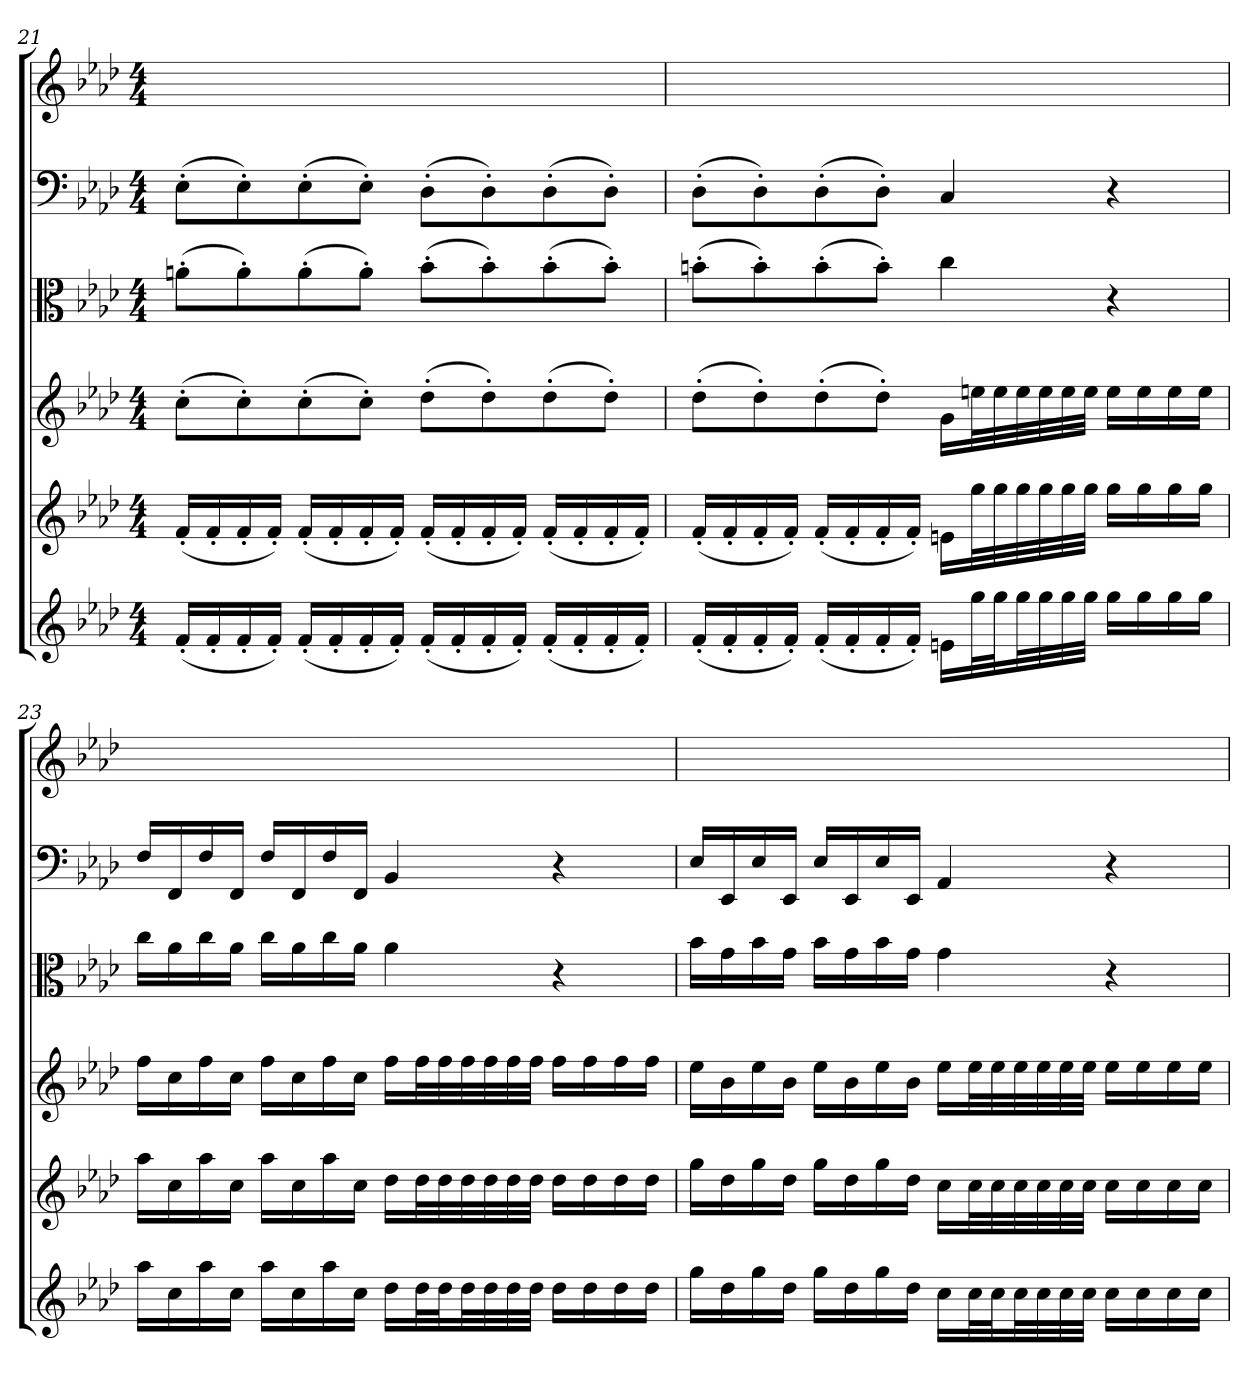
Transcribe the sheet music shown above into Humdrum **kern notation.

**kern	**kern	**kern	**kern	**kern	**kern
*part6	*part5	*part4	*part3	*part2	*part1
*staff6	*staff5	*staff4	*staff3	*staff2	*staff1
*clefG2	*clefG2	*clefG2	*clefC3	*clefF4	*clefG2
*k[b-e-a-d-]	*k[b-e-a-d-]	*k[b-e-a-d-]	*k[b-e-a-d-]	*k[b-e-a-d-]	*k[b-e-a-d-]
*f:	*f:	*f:	*f:	*f:	*f:
*M4/4	*M4/4	*M4/4	*M4/4	*M4/4	*M4/4
=21	=21	=21	=21	=21	=21
(16f'/LL	(16f'/LL	(8cc'\L	(8an'\L	(8E-'\L	1ryy
16f'/	16f'/	.	.	.	.
16f'/	16f'/	8cc'\)	8a'\)	8E-'\)	.
16f'/JJ)	16f'/JJ)	.	.	.	.
(16f'/LL	(16f'/LL	(8cc'\	(8a'\	(8E-'\	.
16f'/	16f'/	.	.	.	.
16f'/	16f'/	8cc'\J)	8a'\J)	8E-'\J)	.
16f'/JJ)	16f'/JJ)	.	.	.	.
(16f'/LL	(16f'/LL	(8dd-'\L	(8b-'\L	(8D-'\L	.
16f'/	16f'/	.	.	.	.
16f'/	16f'/	8dd-'\)	8b-'\)	8D-'\)	.
16f'/JJ)	16f'/JJ)	.	.	.	.
(16f'/LL	(16f'/LL	(8dd-'\	(8b-'\	(8D-'\	.
16f'/	16f'/	.	.	.	.
16f'/	16f'/	8dd-'\J)	8b-'\J)	8D-'\J)	.
16f'/JJ)	16f'/JJ)	.	.	.	.
=22	=22	=22	=22	=22	=22
(16f'/LL	(16f'/LL	(8dd-'\L	(8bn'\L	(8D-'\L	1ryy
16f'/	16f'/	.	.	.	.
16f'/	16f'/	8dd-'\)	8b'\)	8D-'\)	.
16f'/JJ)	16f'/JJ)	.	.	.	.
(16f'/LL	(16f'/LL	(8dd-'\	(8b'\	(8D-'\	.
16f'/	16f'/	.	.	.	.
16f'/	16f'/	8dd-'\J)	8b'\J)	8D-'\J)	.
16f'/JJ)	16f'/JJ)	.	.	.	.
16en\LL	16en\LL	16g\LL	4cc\	4C/	.
32gg\L	32gg\L	32een\L	.	.	.
32gg\J	32gg\	32ee\	.	.	.
32gg\L	32gg\	32ee\	.	.	.
32gg\	32gg\	32ee\	.	.	.
32gg\	32gg\	32ee\	.	.	.
32gg\JJJ	32gg\JJJ	32ee\JJJ	.	.	.
16gg\LL	16gg\LL	16ee\LL	4r	4r	.
16gg\	16gg\	16ee\	.	.	.
16gg\	16gg\	16ee\	.	.	.
16gg\JJ	16gg\JJ	16ee\JJ	.	.	.
=23	=23	=23	=23	=23	=23
16aa-\LL	16aa-\LL	16ff\LL	16cc\LL	16F/LL	1ryy
16cc\	16cc\	16cc\	16a-\	16FF/	.
16aa-\	16aa-\	16ff\	16cc\	16F/	.
16cc\JJ	16cc\JJ	16cc\JJ	16a-\JJ	16FF/JJ	.
16aa-\LL	16aa-\LL	16ff\LL	16cc\LL	16F/LL	.
16cc\	16cc\	16cc\	16a-\	16FF/	.
16aa-\	16aa-\	16ff\	16cc\	16F/	.
16cc\JJ	16cc\JJ	16cc\JJ	16a-\JJ	16FF/JJ	.
16dd-\LL	16dd-\LL	16ff\LL	4a-\	4BB-/	.
32dd-\L	32dd-\L	32ff\L	.	.	.
32dd-\J	32dd-\	32ff\	.	.	.
32dd-\L	32dd-\	32ff\	.	.	.
32dd-\	32dd-\	32ff\	.	.	.
32dd-\	32dd-\	32ff\	.	.	.
32dd-\JJJ	32dd-\JJJ	32ff\JJJ	.	.	.
16dd-\LL	16dd-\LL	16ff\LL	4r	4r	.
16dd-\	16dd-\	16ff\	.	.	.
16dd-\	16dd-\	16ff\	.	.	.
16dd-\JJ	16dd-\JJ	16ff\JJ	.	.	.
=24	=24	=24	=24	=24	=24
16gg\LL	16gg\LL	16ee-\LL	16b-\LL	16E-/LL	1ryy
16dd-\	16dd-\	16b-\	16g\	16EE-/	.
16gg\	16gg\	16ee-\	16b-\	16E-/	.
16dd-\JJ	16dd-\JJ	16b-\JJ	16g\JJ	16EE-/JJ	.
16gg\LL	16gg\LL	16ee-\LL	16b-\LL	16E-/LL	.
16dd-\	16dd-\	16b-\	16g\	16EE-/	.
16gg\	16gg\	16ee-\	16b-\	16E-/	.
16dd-\JJ	16dd-\JJ	16b-\JJ	16g\JJ	16EE-/JJ	.
16cc\LL	16cc\LL	16ee-\LL	4g\	4AA-/	.
32cc\L	32cc\L	32ee-\L	.	.	.
32cc\J	32cc\	32ee-\	.	.	.
32cc\L	32cc\	32ee-\	.	.	.
32cc\	32cc\	32ee-\	.	.	.
32cc\	32cc\	32ee-\	.	.	.
32cc\JJJ	32cc\JJJ	32ee-\JJJ	.	.	.
16cc\LL	16cc\LL	16ee-\LL	4r	4r	.
16cc\	16cc\	16ee-\	.	.	.
16cc\	16cc\	16ee-\	.	.	.
16cc\JJ	16cc\JJ	16ee-\JJ	.	.	.
=	=	=	=	=	=
*-	*-	*-	*-	*-	*-
